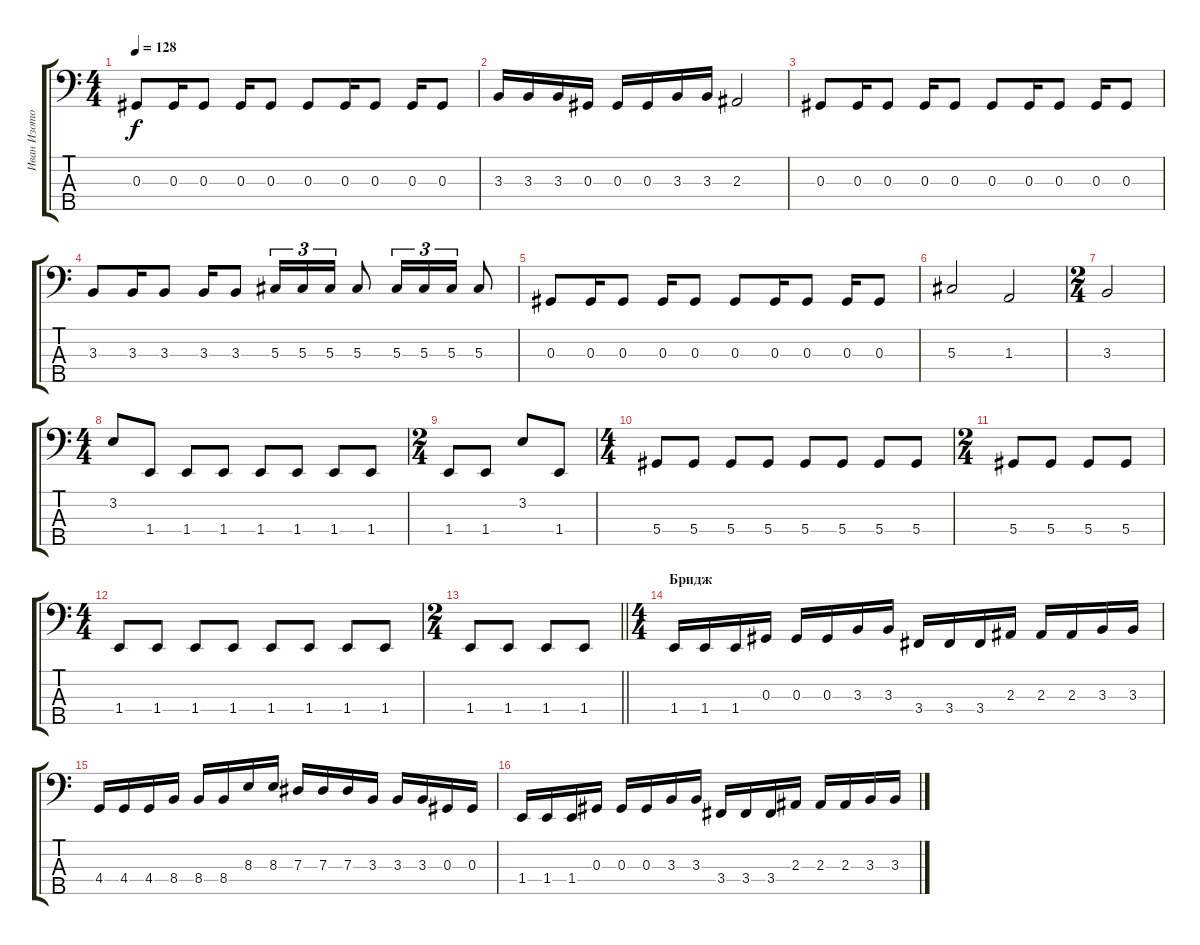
\track ("Иван Изотов" "Иван Изото") {instrument electricbassfinger}
\staff {score tabs}
\tuning (Gb2 Db2 Ab1 Eb1 Bb0) {hide}
\ts (4 4)
\tempo 128
\clef f4
\ks c
0.3.8{dy f} 0.3.16 0.3.8 0.3.16 0.3.8 0.3.8 0.3.16 0.3.8 0.3.16 0.3.8 |
3.3.16 3.3.16 3.3.16 0.3.16 0.3.16 0.3.16 3.3.16 3.3.16 2.3.2 |
0.3.8 0.3.16 0.3.8 0.3.16 0.3.8 0.3.8 0.3.16 0.3.8 0.3.16 0.3.8 |
3.3.8 3.3.16 3.3.8 3.3.16 3.3.8 5.3.16{tu (3 2)} 5.3.16{tu (3 2)} 5.3.16{tu (3 2)} 5.3.8 5.3.16{tu (3 2)} 5.3.16{tu (3 2)} 5.3.16{tu (3 2)} 5.3.8 |
0.3.8 0.3.16 0.3.8 0.3.16 0.3.8 0.3.8 0.3.16 0.3.8 0.3.16 0.3.8 |
5.3.2 1.3.2 |
\ts (2 4)
3.3.2 |
\ts (4 4)
3.2.8 1.4.8 1.4.8 1.4.8 1.4.8 1.4.8 1.4.8 1.4.8 |
\ts (2 4)
1.4.8 1.4.8 3.2.8 1.4.8 |
\ts (4 4)
5.4.8 5.4.8 5.4.8 5.4.8 5.4.8 5.4.8 5.4.8 5.4.8 |
\ts (2 4)
5.4.8 5.4.8 5.4.8 5.4.8 |
\ts (4 4)
1.4.8 1.4.8 1.4.8 1.4.8 1.4.8 1.4.8 1.4.8 1.4.8 |
\ts (2 4)
\barLineRight lightlight
1.4.8 1.4.8 1.4.8 1.4.8 |
\ts (4 4)
\section ("" "Бридж")
1.4.16 1.4.16 1.4.16 0.3.16 0.3.16 0.3.16 3.3.16 3.3.16 3.4.16 3.4.16 3.4.16 2.3.16 2.3.16 2.3.16 3.3.16 3.3.16 |
4.4.16 4.4.16 4.4.16 8.4.16 8.4.16 8.4.16 8.3.16 8.3.16 7.3.16 7.3.16 7.3.16 3.3.16 3.3.16 3.3.16 0.3.16 0.3.16 |
1.4.16 1.4.16 1.4.16 0.3.16 0.3.16 0.3.16 3.3.16 3.3.16 3.4.16 3.4.16 3.4.16 2.3.16 2.3.16 2.3.16 3.3.16 3.3.16
